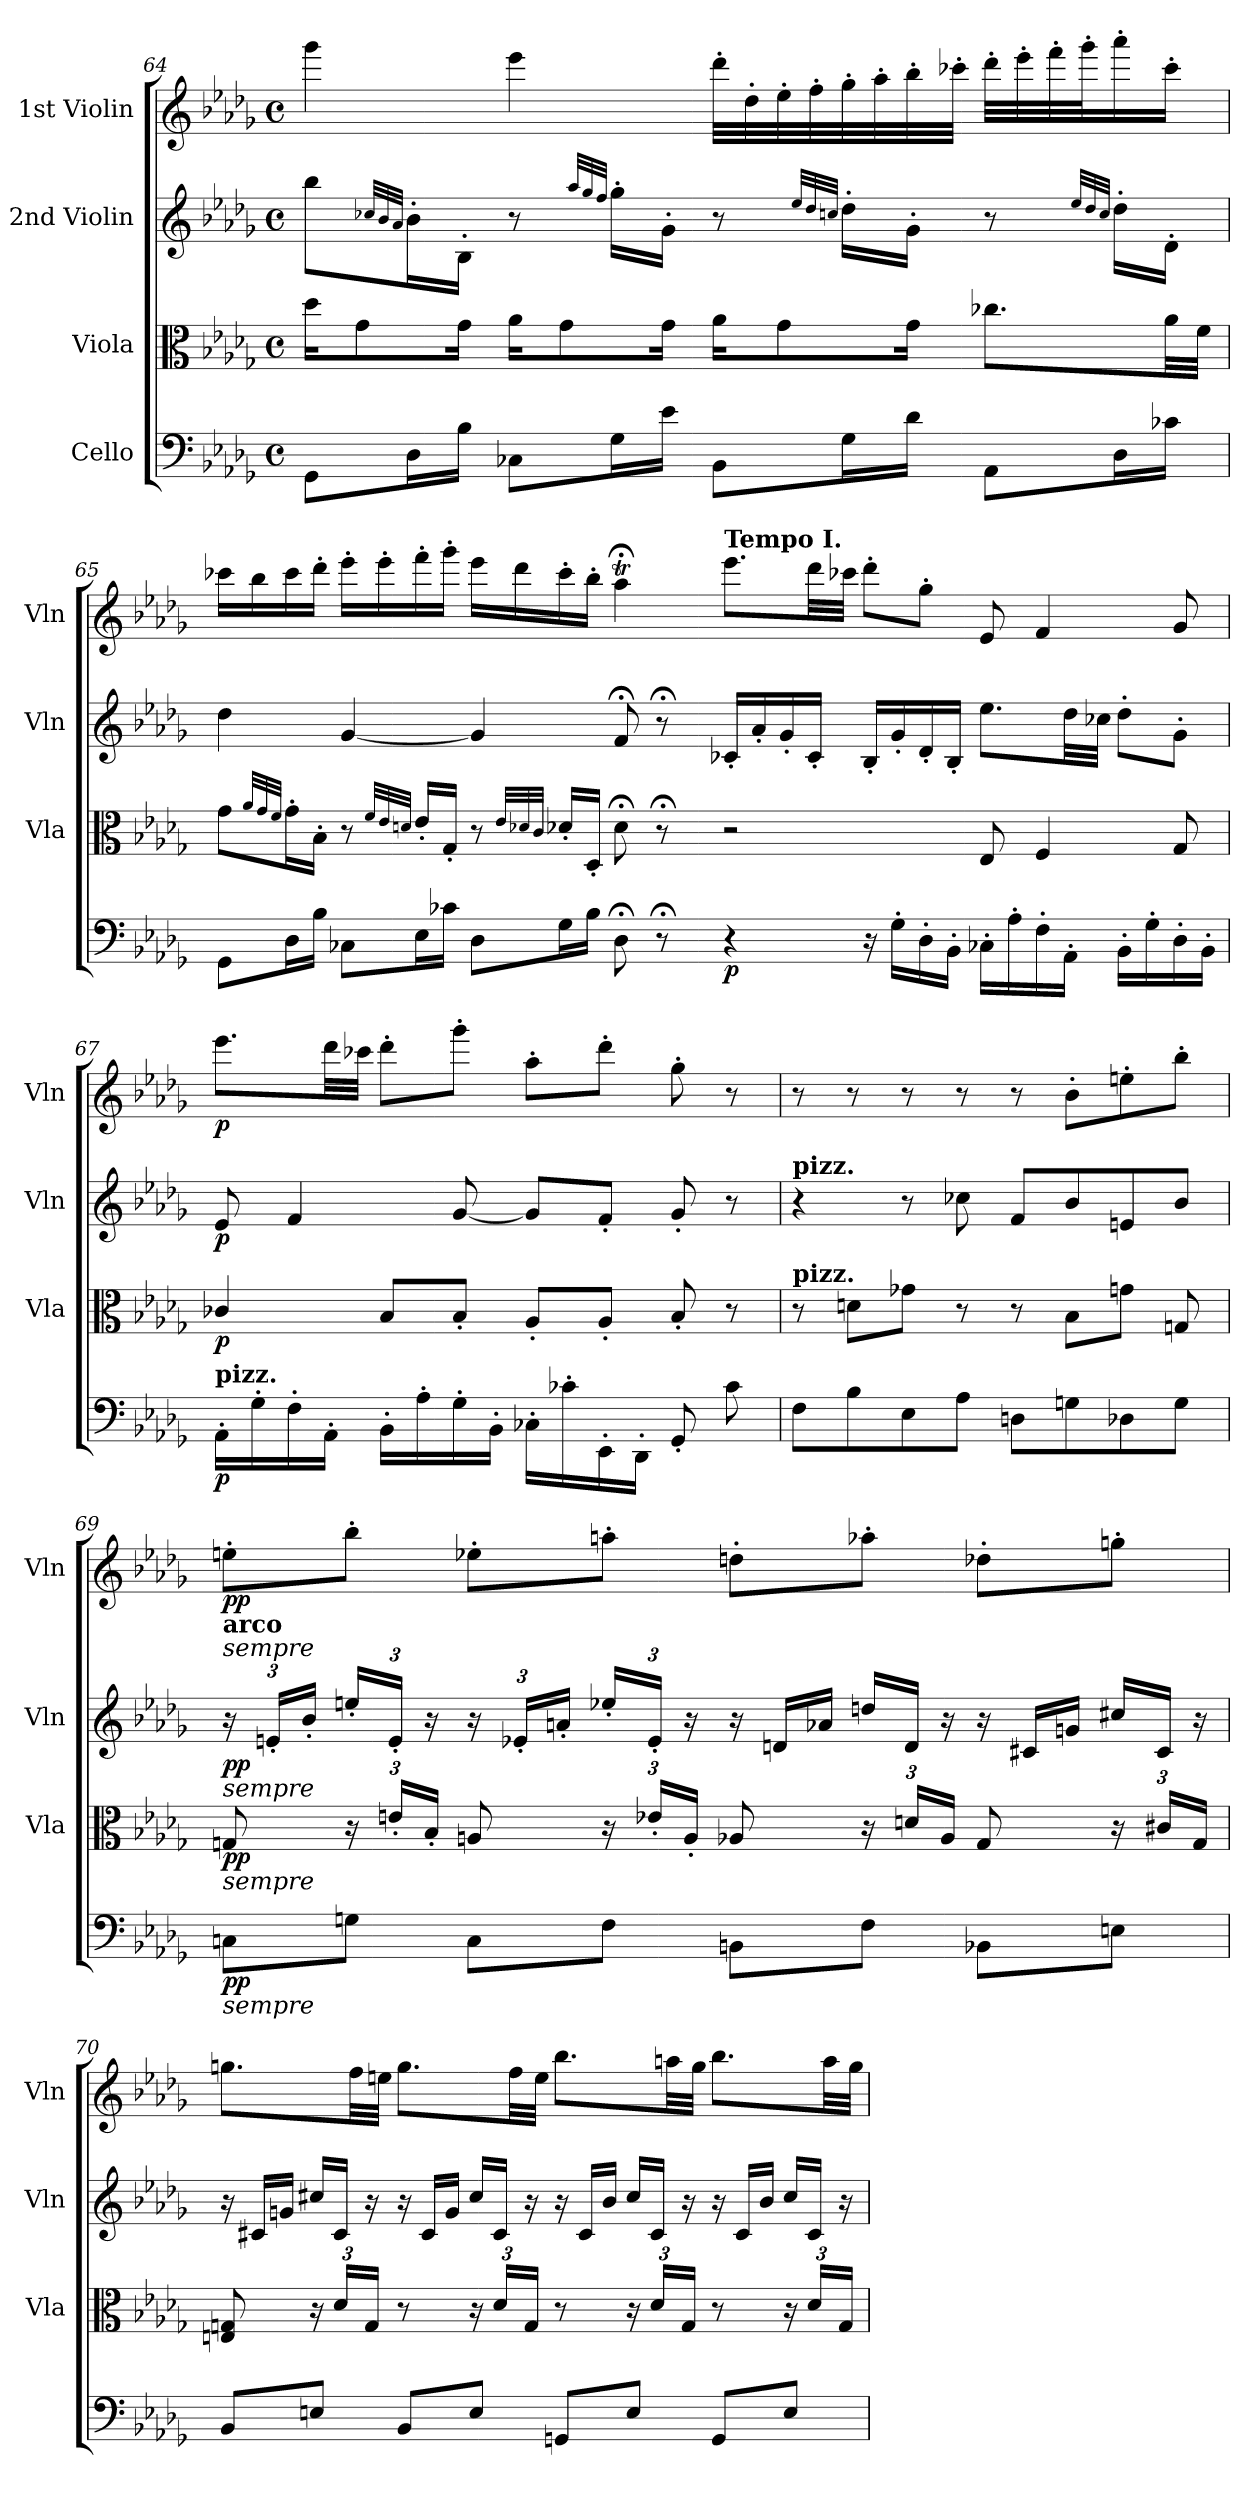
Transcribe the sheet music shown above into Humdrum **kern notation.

**kern	**dynam	**kern	**dynam	**kern	**dynam	**kern	**dynam
*part4	*part4	*part3	*part3	*part2	*part2	*part1	*part1
*staff4	*staff4	*staff3	*staff3	*staff2	*staff2	*staff1	*staff1
*I"Cello	*	*I"Viola	*	*I"2nd Violin	*	*I"1st Violin	*
*	*	*I'Vla	*	*I'Vln	*	*I'Vln	*
*clefF4	*	*clefC3	*	*clefG2	*	*clefG2	*
*k[b-e-a-d-g-]	*	*k[b-e-a-d-g-]	*	*k[b-e-a-d-g-]	*	*k[b-e-a-d-g-]	*
*D-:	*	*D-:	*	*D-:	*	*D-:	*
*M4/4	*	*M4/4	*	*M4/4	*	*M4/4	*
*met(c)	*	*met(c)	*	*met(c)	*	*met(c)	*
=64	=64	=64	=64	=64	=64	=64	=64
8GG-\L	.	16dd-\KL	.	8bb-\L	.	4ggg-\	.
.	.	8g-\	.	.	.	.	.
.	.	.	.	32qcc-X/LLL	.	.	.
.	.	.	.	32qb-/	.	.	.
.	.	.	.	32qa-/JJJ	.	.	.
16D-\L	.	.	.	16b-'\L	.	.	.
16B-\JJ	.	16g-\Jk	.	16B-'\JJ	.	.	.
8C-X\L	.	16a-\KL	.	8r	.	4eee-\	.
.	.	8g-\	.	.	.	.	.
.	.	.	.	32qaa-/LLL	.	.	.
.	.	.	.	32qgg-/	.	.	.
.	.	.	.	32qff/JJJ	.	.	.
16G-\L	.	.	.	16gg-'\LL	.	.	.
16e-\JJ	.	16g-\Jk	.	16g-'\JJ	.	.	.
8BB-\L	.	16a-\KL	.	8r	.	32ddd-'\LLL	.
.	.	.	.	.	.	32dd-'\	.
.	.	8g-\	.	.	.	32ee-'\	.
.	.	.	.	.	.	32ff'\	.
.	.	.	.	32qee-/LLL	.	.	.
.	.	.	.	32qdd-/	.	.	.
.	.	.	.	32qccn/JJJ	.	.	.
16G-\L	.	.	.	16dd-'\LL	.	32gg-'\	.
.	.	.	.	.	.	32aa-'\	.
16d-\JJ	.	16g-\Jk	.	16g-'\JJ	.	32bb-'\	.
.	.	.	.	.	.	32ccc-X'\JJJ	.
8AA-\L	.	8.cc-X\L	.	8r	.	32ddd-'\LLL	.
.	.	.	.	.	.	32eee-'\	.
.	.	.	.	.	.	32fff'\	.
.	.	.	.	.	.	32ggg-'\J	.
.	.	.	.	32qee-/LLL	.	.	.
.	.	.	.	32qdd-/	.	.	.
.	.	.	.	32qcc/JJJ	.	.	.
16D-\L	.	.	.	16dd-'\LL	.	16aaa-'\	.
16c-X\JJ	.	32a-\LL	.	16d-'\JJ	.	16ccc-'\JJ	.
.	.	32f\JJJ	.	.	.	.	.
=65	=65	=65	=65	=65	=65	=65	=65
8GG-\L	.	8g-\L	.	4dd-\	.	16ccc-X\LL	.
.	.	.	.	.	.	16bb-\	.
.	.	32qa-/LLL	.	.	.	.	.
.	.	32qg-/	.	.	.	.	.
.	.	32qf/JJJ	.	.	.	.	.
16D-\L	.	16g-'\L	.	.	.	16ccc-\	.
16B-\JJ	.	16B-'\JJ	.	.	.	16ddd-'\JJ	.
8C-X\L	.	8r	.	[4g-/	.	16eee-'\LL	.
.	.	.	.	.	.	16eee-'\	.
.	.	32qf/LLL	.	.	.	.	.
.	.	32qe-/	.	.	.	.	.
.	.	32qdn/JJJ	.	.	.	.	.
16E-\L	.	16e-'/LL	.	.	.	16fff'\	.
16c-X\JJ	.	16G-'/JJ	.	.	.	16ggg-'\JJ	.
8D-\L	.	8r	.	4g-/]	.	16eee-\LL	.
.	.	.	.	.	.	16ddd-\	.
.	.	32qe-/LLL	.	.	.	.	.
.	.	32qd-X/	.	.	.	.	.
.	.	32qc/JJJ	.	.	.	.	.
16G-\L	.	16d-'/LL	.	.	.	16ccc-'\	.
16B-\JJ	.	16D-'/JJ	.	.	.	16bb-'\JJ	.
8D-;<\	.	8d-;<\	.	8f;</	.	4aa-;<T\	.
8r;<	.	8r;<	.	8r;<	.	.	.
=66-	=66-	=66-	=66-	=66-	=66-	=66-	=66-
!	!	!	!	!	!	!LO:TX:a:B:t=Tempo I.	!
!	!LO:DY:b	!	!	!	!	!	!
4r	p	2r	.	16c-X'/LL	.	8.eee-\L	.
.	.	.	.	16a-'/	.	.	.
.	.	.	.	16g-'/	.	.	.
.	.	.	.	16c-'/JJ	.	32ddd-\LL	.
.	.	.	.	.	.	32ccc-X\JJJ	.
16r	.	.	.	16B-'/LL	.	8ddd-'\L	.
16G-'\LL	.	.	.	16g-'/	.	.	.
16D-'\	.	.	.	16d-'/	.	8gg-'\J	.
16BB-'\JJ	.	.	.	16B-'/JJ	.	.	.
16C-X'\LL	.	8E-/	.	8.ee-\L	.	8e-/	.
16A-'\	.	.	.	.	.	.	.
16F'\	.	4F/	.	.	.	4f/	.
16AA-'\JJ	.	.	.	32dd-\LL	.	.	.
.	.	.	.	32cc-X\JJJ	.	.	.
16BB-'\LL	.	.	.	8dd-'\L	.	.	.
16G-'\	.	.	.	.	.	.	.
16D-'\	.	8G-/	.	8g-'\J	.	8g-/	.
16BB-'\JJ	.	.	.	.	.	.	.
=67	=67	=67	=67	=67	=67	=67	=67
!LO:TX:a:B:t=pizz.	!	!	!	!	!	!	!
!	!LO:DY:b	!	!LO:DY:b	!	!LO:DY:b	!	!LO:DY:b
16AA-'\LL	p	4c-X/	p	8e-/	p	8.eee-\L	p
16G-'\	.	.	.	.	.	.	.
16F'\	.	.	.	4f/	.	.	.
16AA-'\JJ	.	.	.	.	.	32ddd-\LL	.
.	.	.	.	.	.	32ccc-X\JJJ	.
16BB-'\LL	.	8B-/L	.	.	.	8ddd-'\L	.
16A-'\	.	.	.	.	.	.	.
16G-'\	.	8B-'/J	.	[8g-/	.	8ggg-'\J	.
16BB-'\JJ	.	.	.	.	.	.	.
16C-X'\LL	.	8A-'/L	.	8g-/L]	.	8aa-'\L	.
16c-X'\	.	.	.	.	.	.	.
16EE-'\	.	8A-'/J	.	8f'/J	.	8ddd-'\J	.
16DD-'\JJ	.	.	.	.	.	.	.
8GG-'/	.	8B-'/	.	8g-'/	.	8gg-'\	.
8c-\	.	8r	.	8r	.	8r	.
=68	=68	=68	=68	=68	=68	=68	=68
!	!	!	!	!LO:TX:a:B:t=pizz.	!	!	!
!	!	!LO:TX:a:B:t=pizz.	!	!	!	!	!
8F\L	.	8r	.	4r	.	8r	.
8B-\	.	8dn\L	.	.	.	8r	.
8E-\	.	8g-X\J	.	8r	.	8r	.
8A-\J	.	8r	.	8cc-X\	.	8r	.
8Dn\L	.	8r	.	8f/L	.	8r	.
8Gn\	.	8B-\L	.	8b-/	.	8b-'\L	.
8D-X\	.	8gn\J	.	8en/	.	8een'\	.
8G\J	.	8Gn/	.	8b-/J	.	8bb-'\J	.
=69	=69	=69	=69	=69	=69	=69	=69
*	*	*	*	*Xbrackettup	*	*	*
!	!	!	!	!	!	!LO:TX:b:B:t=arco	!
!	!	!	!	!	!	!LO:TX:b:i:t=sempre	!
!	!	!	!	!LO:TX:b:i:t=sempre	!	!	!
!	!	!LO:TX:b:i:t=sempre	!	!	!	!	!
!LO:TX:b:i:t=sempre	!	!	!	!	!	!	!
!	!LO:DY:b	!	!LO:DY:b	!	!LO:DY:b	!	!LO:DY:b
8Cn\L	pp	8Gn/	pp	24r	pp	8een'\L	pp
.	.	.	.	24en'/LL	.	.	.
.	.	.	.	24b-'/JJ	.	.	.
*	*	*Xbrackettup	*	*	*	*	*
8Gn\J	.	24r	.	24een'/LL	.	8bb-'\J	.
.	.	24en'/LL	.	24e'/JJ	.	.	.
.	.	24B-'/JJ	.	24r	.	.	.
8C\L	.	8An/	.	24r	.	8ee-X'\L	.
.	.	.	.	24e-X'/LL	.	.	.
.	.	.	.	24an'/JJ	.	.	.
8F\J	.	24r	.	24ee-X'/LL	.	8aan'\J	.
.	.	24e-X'/LL	.	24e-'/JJ	.	.	.
.	.	24A'/JJ	.	24r	.	.	.
*	*	*	*	*Xtuplet	*	*	*
8BBn\L	.	8A-X/	.	24r	.	8ddn'\L	.
.	.	.	.	24dn/LL	.	.	.
.	.	.	.	24a-X/JJ	.	.	.
8F\J	.	24r	.	24ddn/LL	.	8aa-X'\J	.
.	.	24dn/LL	.	24d/JJ	.	.	.
.	.	24A-/JJ	.	24r	.	.	.
8BB-X\L	.	8G/	.	24r	.	8dd-X'\L	.
.	.	.	.	24c#X/LL	.	.	.
.	.	.	.	24gn/JJ	.	.	.
8En\J	.	24r	.	24cc#X/LL	.	8ggn'\J	.
.	.	24c#X/LL	.	24c#/JJ	.	.	.
.	.	24G/JJ	.	24r	.	.	.
=70	=70	=70	=70	=70	=70	=70	=70
8BB-/L	.	8En/ 8Gn/	.	24r	.	8.ggn\L	.
.	.	.	.	24c#X/LL	.	.	.
.	.	.	.	24gn/JJ	.	.	.
8En/J	.	24r	.	24cc#X/LL	.	.	.
.	.	24d-/LL	.	24c#/JJ	.	.	.
.	.	.	.	.	.	32ff\LL	.
.	.	24G/JJ	.	24r	.	.	.
.	.	.	.	.	.	32een\JJJ	.
8BB-/L	.	8r	.	24r	.	8.gg\L	.
.	.	.	.	24c#/LL	.	.	.
.	.	.	.	24g/JJ	.	.	.
8E/J	.	24r	.	24cc#/LL	.	.	.
.	.	24d-/LL	.	24c#/JJ	.	.	.
.	.	.	.	.	.	32ff\LL	.
.	.	24G/JJ	.	24r	.	.	.
.	.	.	.	.	.	32ee\JJJ	.
8GGn/L	.	8r	.	24r	.	8.bb-\L	.
.	.	.	.	24c#/LL	.	.	.
.	.	.	.	24b-/JJ	.	.	.
8E/J	.	24r	.	24cc#/LL	.	.	.
.	.	24d-/LL	.	24c#/JJ	.	.	.
.	.	.	.	.	.	32aan\LL	.
.	.	24G/JJ	.	24r	.	.	.
.	.	.	.	.	.	32gg\JJJ	.
8GG/L	.	8r	.	24r	.	8.bb-\L	.
.	.	.	.	24c#/LL	.	.	.
.	.	.	.	24b-/JJ	.	.	.
8E/J	.	24r	.	24cc#/LL	.	.	.
.	.	24d-/LL	.	24c#/JJ	.	.	.
.	.	.	.	.	.	32aa\LL	.
.	.	24G/JJ	.	24r	.	.	.
.	.	.	.	.	.	32gg\JJJ	.
=	=	=	=	=	=	=	=
*-	*-	*-	*-	*-	*-	*-	*-
